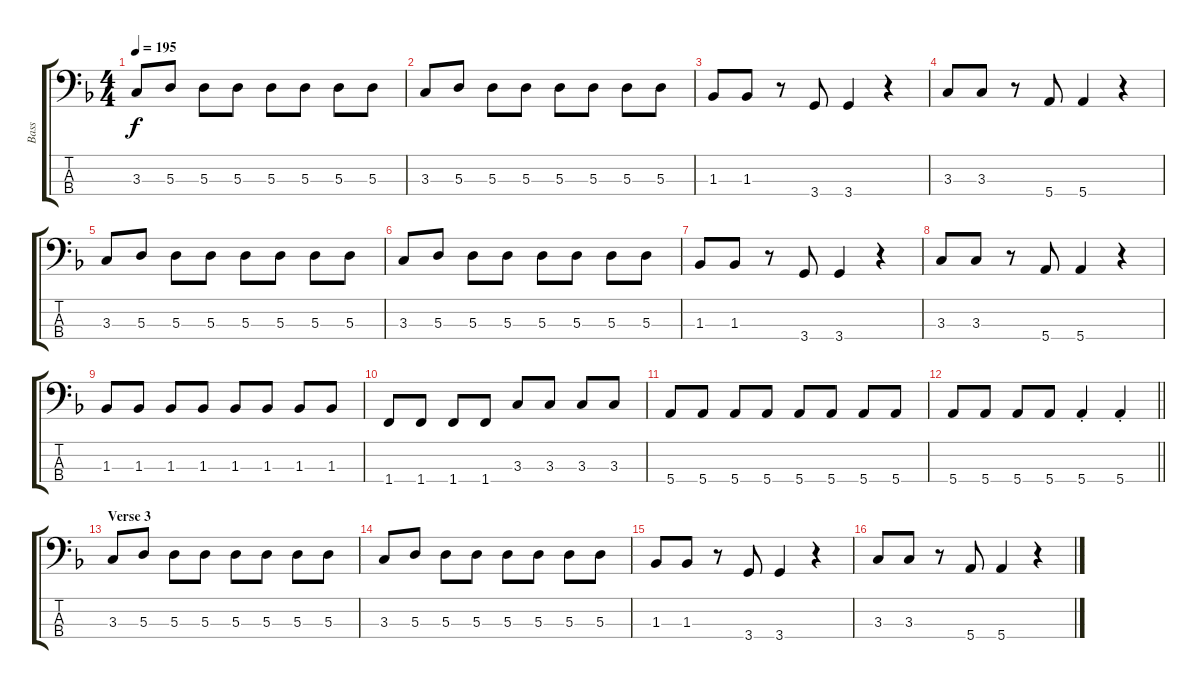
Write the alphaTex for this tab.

\track ("Bass" "Bass") {instrument electricbasspick}
\staff {score tabs}
\tuning (G2 D2 A1 E1) {hide}
\ts (4 4)
\tempo 195
\clef f4
\ks f
3.3.8{dy f} 5.3.8 5.3.8 5.3.8 5.3.8 5.3.8 5.3.8 5.3.8 |
3.3.8 5.3.8 5.3.8 5.3.8 5.3.8 5.3.8 5.3.8 5.3.8 |
1.3.8 1.3.8 r.8 3.4.8 3.4.4 r.4 |
3.3.8 3.3.8 r.8 5.4.8 5.4.4 r.4 |
3.3.8 5.3.8 5.3.8 5.3.8 5.3.8 5.3.8 5.3.8 5.3.8 |
3.3.8 5.3.8 5.3.8 5.3.8 5.3.8 5.3.8 5.3.8 5.3.8 |
1.3.8 1.3.8 r.8 3.4.8 3.4.4 r.4 |
3.3.8 3.3.8 r.8 5.4.8 5.4.4 r.4 |
1.3.8 1.3.8 1.3.8 1.3.8 1.3.8 1.3.8 1.3.8 1.3.8 |
1.4.8 1.4.8 1.4.8 1.4.8 3.3.8 3.3.8 3.3.8 3.3.8 |
5.4.8 5.4.8 5.4.8 5.4.8 5.4.8 5.4.8 5.4.8 5.4.8 |
\barLineRight lightlight
5.4.8 5.4.8 5.4.8 5.4.8 5.4{st}.4 5.4{st}.4 |
\section ("" "Verse 3")
3.3.8 5.3.8 5.3.8 5.3.8 5.3.8 5.3.8 5.3.8 5.3.8 |
3.3.8 5.3.8 5.3.8 5.3.8 5.3.8 5.3.8 5.3.8 5.3.8 |
1.3.8 1.3.8 r.8 3.4.8 3.4.4 r.4 |
3.3.8 3.3.8 r.8 5.4.8 5.4.4 r.4
